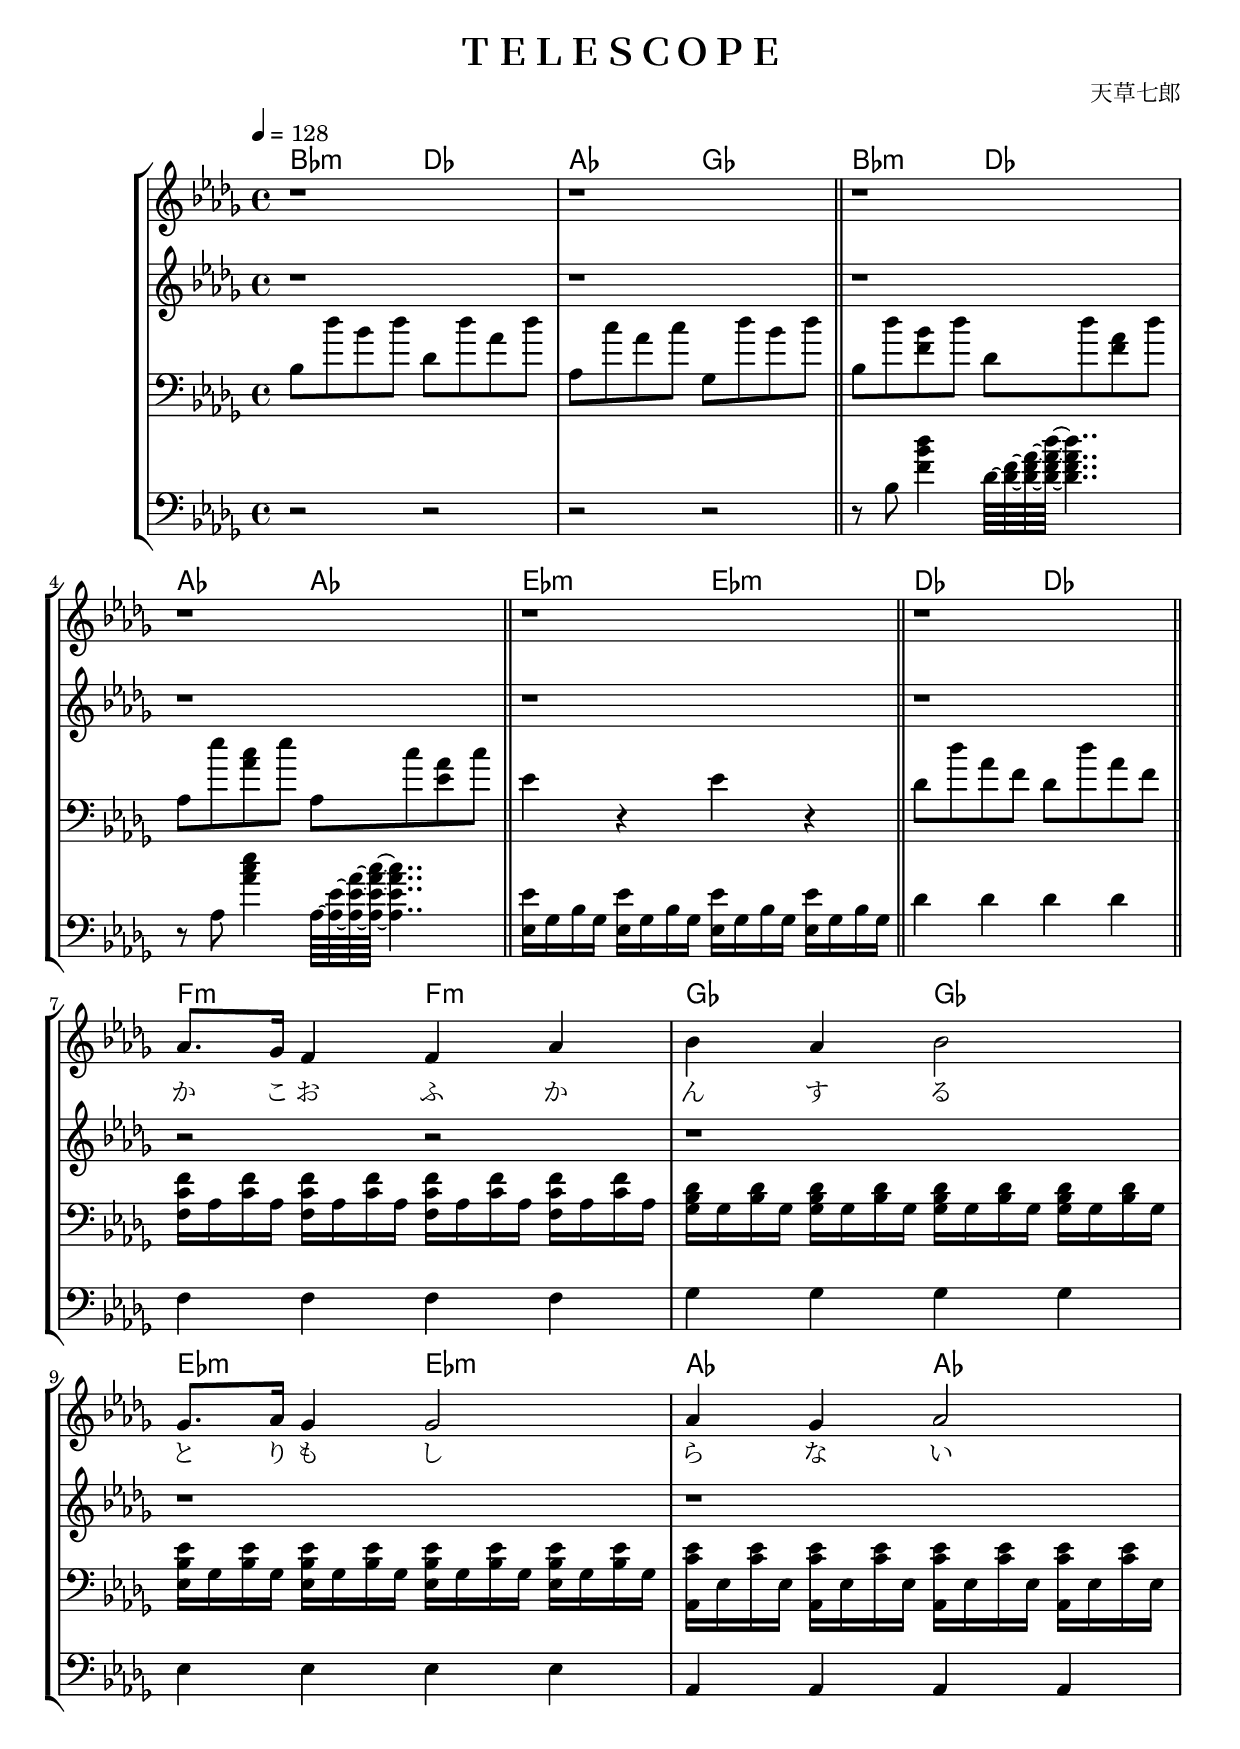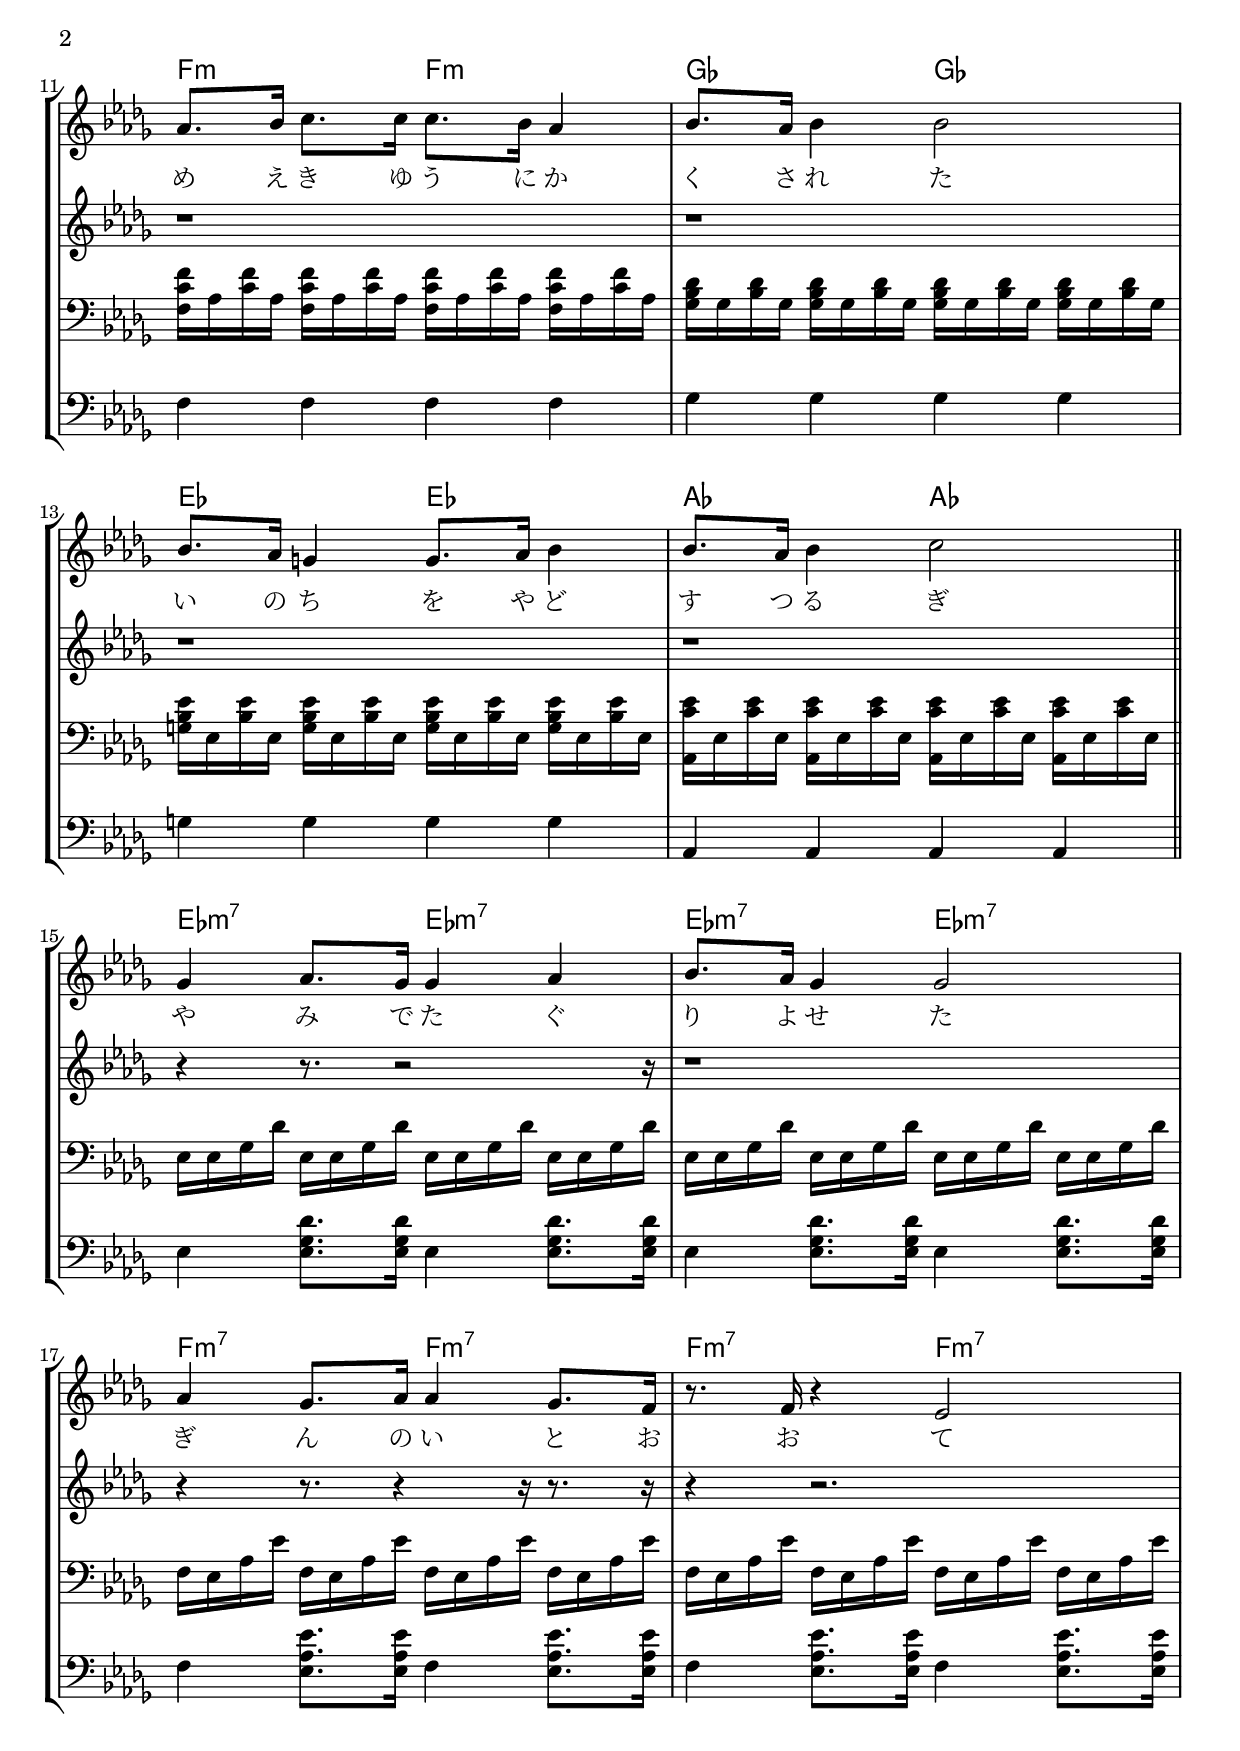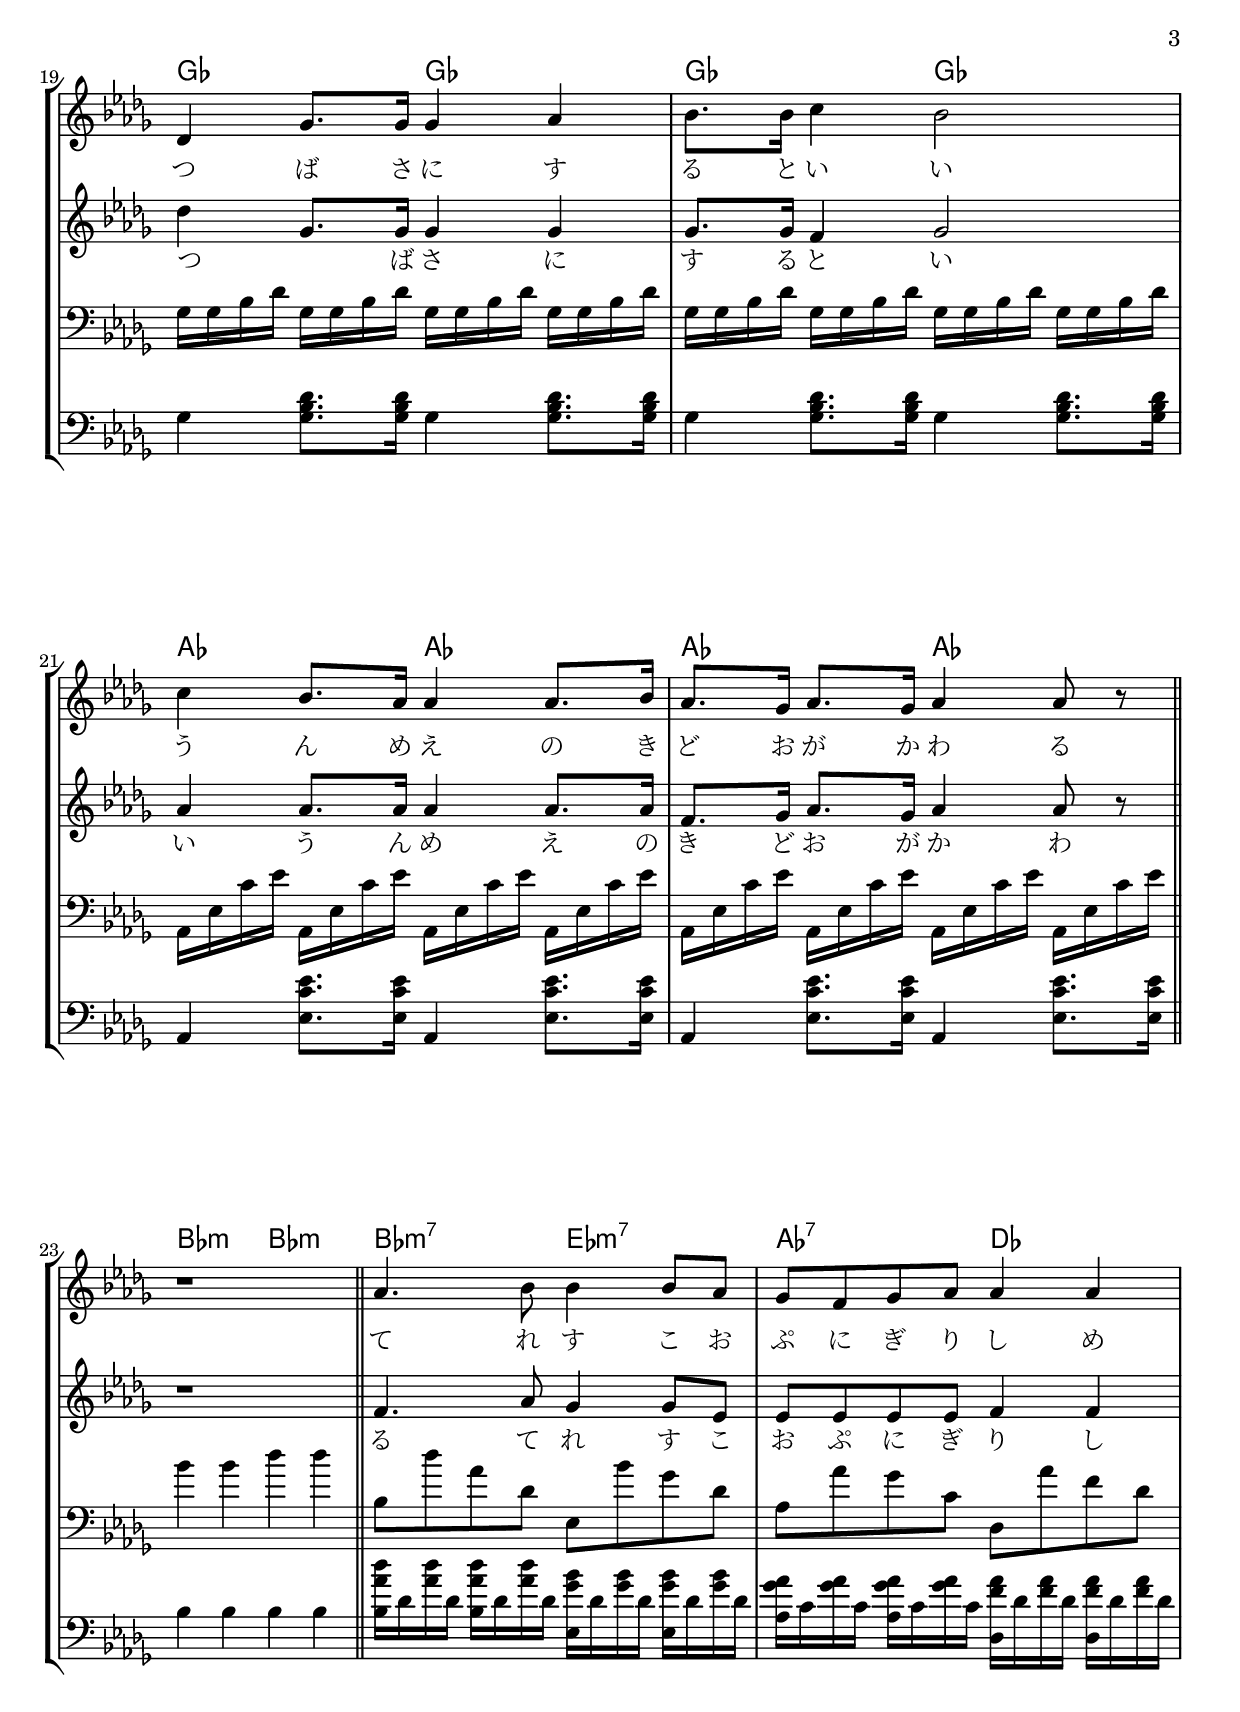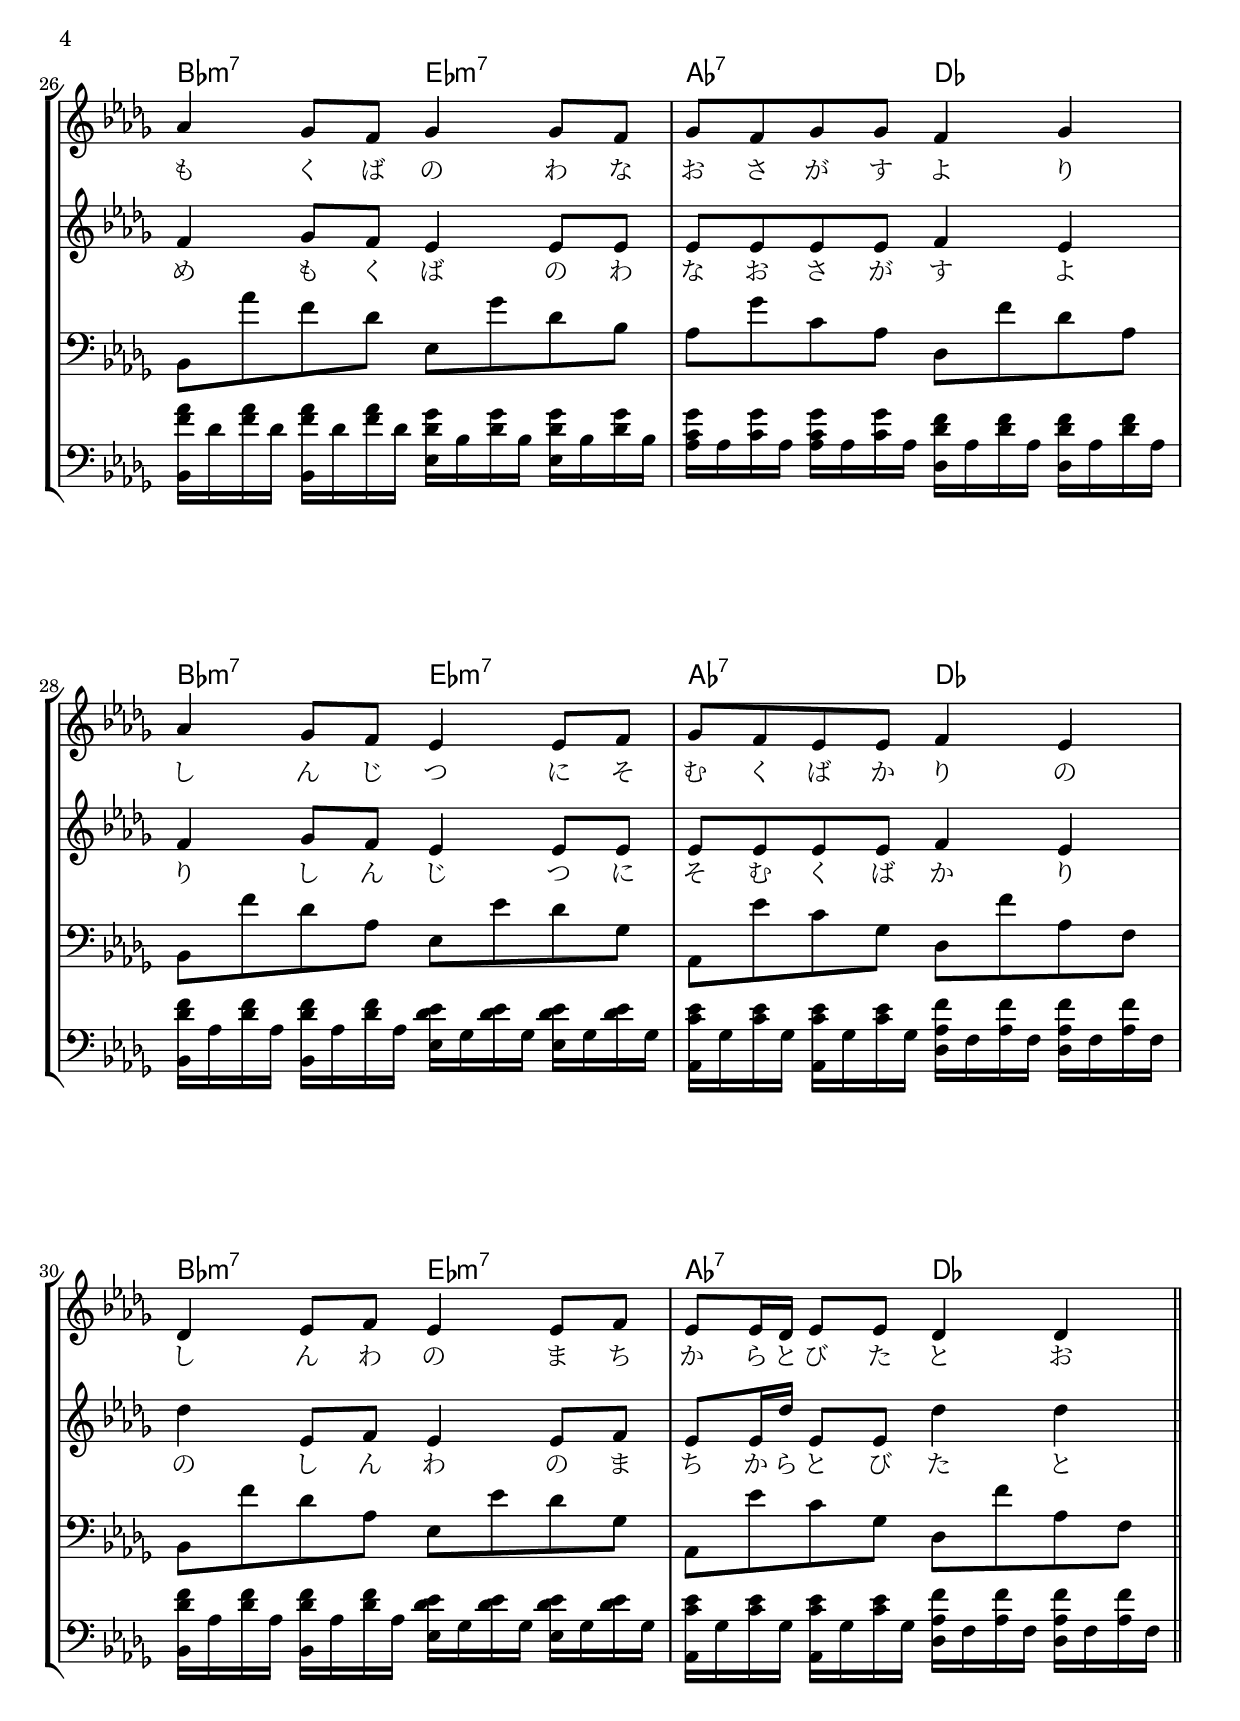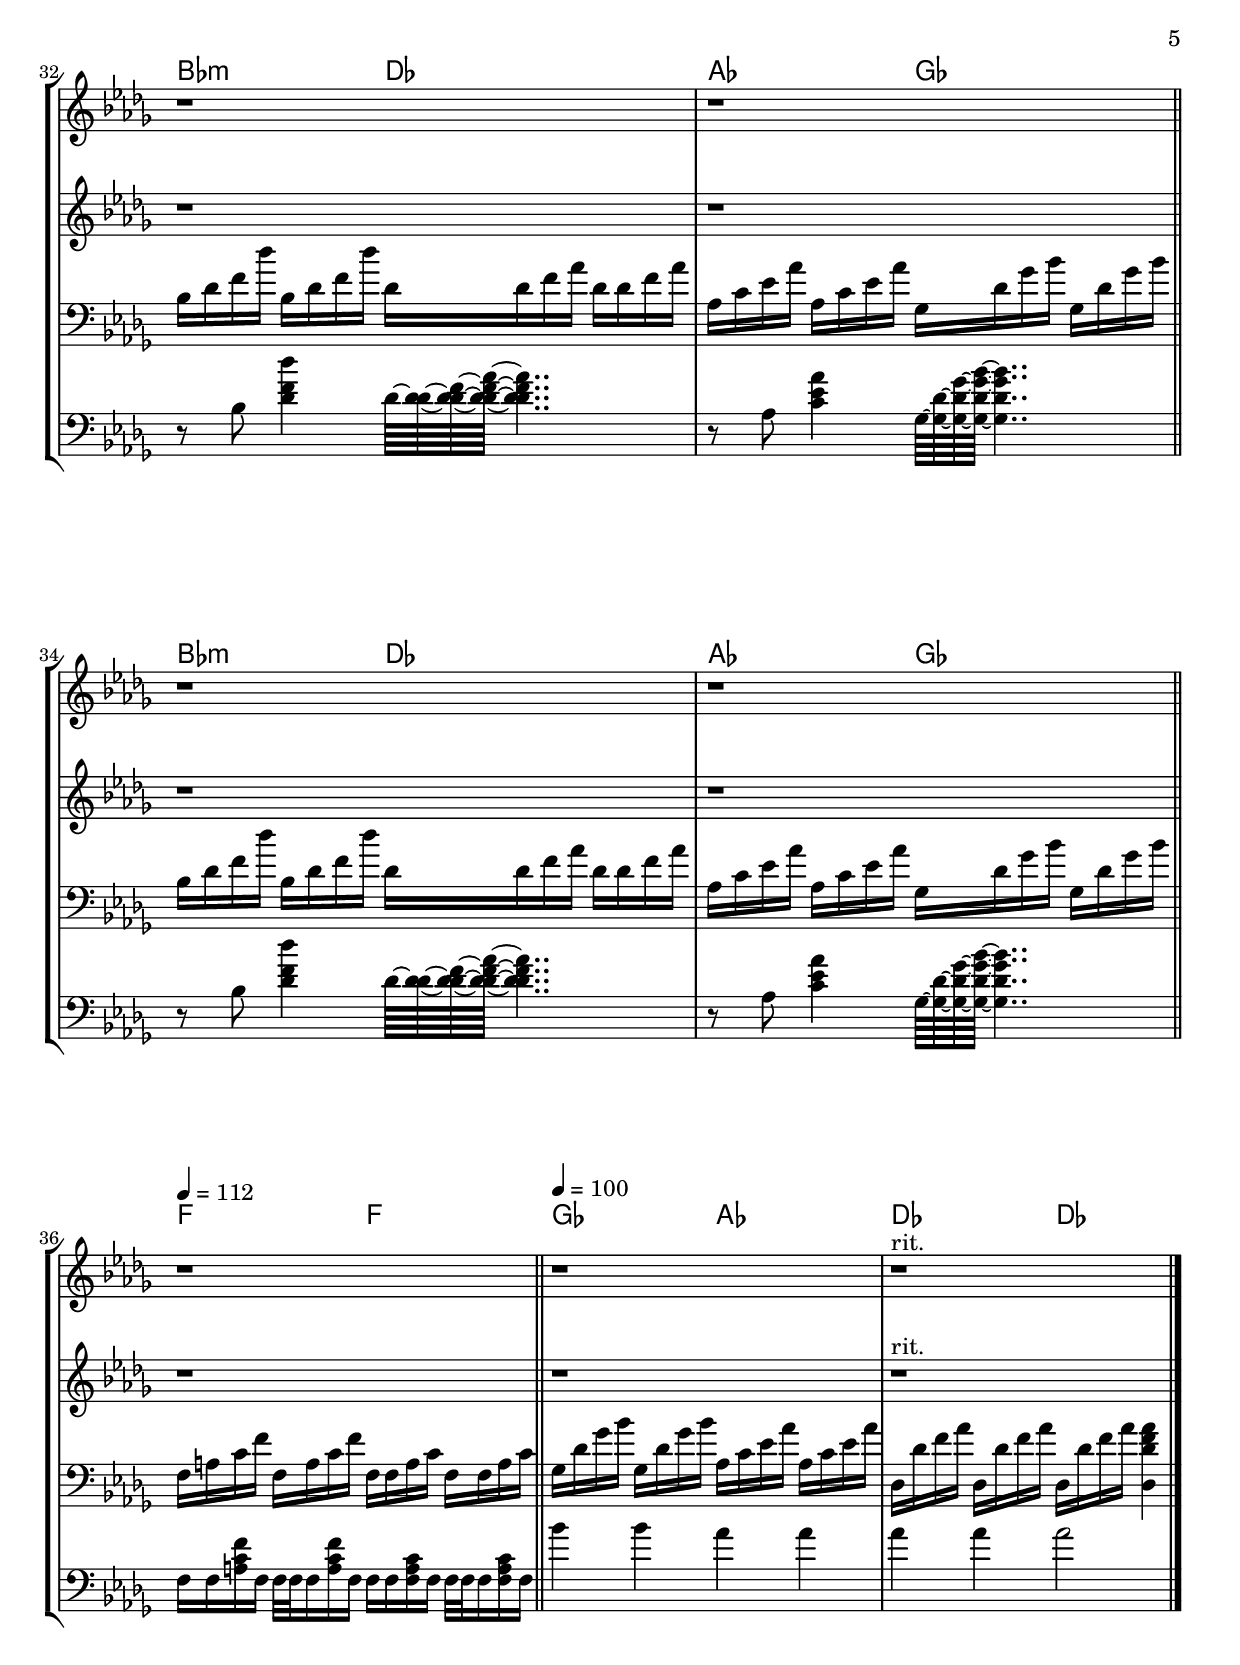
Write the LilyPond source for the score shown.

\version "2.12.1"

\header {
	title = \markup {ＴＥＬＥＳＣＯＰＥ}
	composer = \markup \center-column {天草七郎}
}

harmony = \chordmode {
	bes2:m des as ges 

	bes:m des as as 

	es:m es:m 

	des des 

	f:m f:m ges ges es:m es:m as as f:m f:m ges ges es es as as 

	es:min7 es:min7 es:min7 es:min7 f:min7 f:min7 f:min7 f:min7 ges ges ges ges as as as as 

	bes:m bes:m 

	bes:min7 es:min7 as:7 des bes:min7 es:min7 as:7 des bes:min7 es:min7 as:7 des bes:min7 es:min7 as:7 des 

	bes:m des as ges 

	bes:m des as ges 

	f f 

	ges as des des 
}

melody = {
	\key des \major
	\tempo 4 = 128
	r1 | r1   
	r1 | r1   
	r1   
	r1   
	\set Staff.midiInstrument = #"fss0.35"
	as'8.  ges'16  f'4  f'4  as'4 
	bes'4  as'4  bes'2 
	ges'8.  as'16  ges'4  ges'2 
	as'4  ges'4  as'2 
	as'8.  bes'16  c''8.  c''16  c''8.  bes'16  as'4 
	bes'8.  as'16  bes'4  bes'2 
	bes'8.  as'16  g'4  g'8.  as'16  bes'4 
	bes'8.  as'16  bes'4  c''2
	\set Staff.midiInstrument = #"fss0.35"
	ges'4  as'8.  ges'16  ges'4  as'4 
	bes'8.  as'16  ges'4  ges'2 
	as'4  ges'8.  as'16  as'4  ges'8.  f'16 
	r8.  f'16  r4  es'2 
	des'4  ges'8.  ges'16  ges'4  as'4 
	bes'8.  bes'16  c''4  bes'2 
	c''4  bes'8.  as'16  as'4  as'8.  bes'16 
	as'8.  ges'16  as'8.  ges'16  as'4  as'8  	r8 	r1   
	\set Staff.midiInstrument = #"fss0.35"
	as'4.  bes'8  bes'4  bes'8  as'8 
	ges'8  f'8  ges'8  as'8  as'4  as'4 
	as'4  ges'8  f'8  ges'4  ges'8  f'8 
	ges'8  f'8  ges'8  ges'8  f'4  ges'4 
	as'4  ges'8  f'8  es'4  es'8  f'8 
	ges'8  f'8  es'8  es'8  f'4  es'4 
	des'4  es'8  f'8  es'4  es'8  f'8 
	es'8  es'16  des'16  es'8  es'8  des'4  des'4
	r1 | r1   
	r1 | r1   
	\tempo 4 = 112
	r1   
	\tempo 4 = 100
	r1 | r1^"rit." \bar "|."
}

words = \lyricmode {
	
	
	
	
	か  こ  お  ふ  か  ん  す  る  と  り  も  し  ら  な  い  め  え  き  ゆ  う  に  か  く  さ  れ  た  い  の  ち  を  や  ど  す  つ  る  ぎ  
	や  み  で  た  ぐ  り  よ  せ  た  ぎ  ん  の  い  と  お  お  て  つ  ば  さ  に  す  る  と  い  い  う  ん  め  え  の  き  ど  お  が  か  わ  る  
	
	て  れ  す  こ  お  ぷ  に  ぎ  り  し  め  も  く  ば  の  わ  な  お  さ  が  す  よ  り  し  ん  じ  つ  に  そ  む  く  ば  か  り  の  し  ん  わ  の  ま  ち  か  ら  と  び  た  と  お  
	
	
	
	
}

secondmelody = {
	\key des \major
	\tempo 4 = 128
	r1 | r1   
	r1 | r1   
	r1   
	r1   
	\set Staff.midiInstrument = #"fss0.42"
	r2  r2 
	r1 
	r1~ 
	r1 
	 r1 
	r1 
	r1~ 
	r1
 	\set Staff.midiInstrument = #"fss0.32"
	r4  r8.  r2~r16~ 
	r1 
	 r4  r8.  r4~r16  r8.  r16~ 
	r4  r2. 
	des''4  ges'8.  ges'16  ges'4  ges'4 
	ges'8.  ges'16  f'4  ges'2 
	as'4  as'8.  as'16  as'4  as'8.  as'16 
	f'8.  ges'16  as'8.  ges'16  as'4  as'8  	r8 	r1   
	\set Staff.midiInstrument = #"fss0.32"
	f'4.  as'8  ges'4  ges'8  es'8 
	es'8  es'8  es'8  es'8  f'4  f'4 
	f'4  ges'8  f'8  es'4  es'8  es'8 
	es'8  es'8  es'8  es'8  f'4  es'4 
	f'4  ges'8  f'8  es'4  es'8  es'8 
	es'8  es'8  es'8  es'8  f'4  es'4 
	des''4  es'8  f'8  es'4  es'8  f'8 
	es'8  es'16  des''16  es'8  es'8  des''4  des''4
	r1 | r1   
	r1 | r1   
	\tempo 4 = 112
	r1   
	\tempo 4 = 100
	r1 | r1^"rit." \bar "|."
}

secondwords = \lyricmode {
	
	
	
	
	
	つ  ば  さ  に  す  る  と  い  い  う  ん  め  え  の  き  ど  お  が  か  わ  る  
	
	て  れ  す  こ  お  ぷ  に  ぎ  り  し  め  も  く  ば  の  わ  な  お  さ  が  す  よ  り  し  ん  じ  つ  に  そ  む  く  ば  か  り  の  し  ん  わ  の  ま  ち  か  ら  と  び  た  と  お  
	
	
	
	
}

tempochange = {
	\tempo 4 = 128
	r1 | r1 \bar "||"
	\tempo 4 = 128
	r1 | r1 \bar "||"
	\tempo 4 = 128
	r1 \bar "||"
	\tempo 4 = 128
	r1 \bar "||"
	\tempo 4 = 128
	r1 | r1 | r1 | r1 | r1 | r1 | r1 | r1 \bar "||"
	\tempo 4 = 128
	r1 | r1 | r1 | r1 | r1 | r1 | r1 | r1 \bar "||"
	\tempo 4 = 128
	r1 \bar "||"
	\tempo 4 = 128
	r1 | r1 | r1 | r1 | r1 | r1 | r1 | r1 \bar "||"
	\tempo 4 = 128
	r1 | r1 \bar "||"
	\tempo 4 = 128
	r1 | r1 \bar "||"
	\tempo 4 = 112
	r1 \bar "||"
	\tempo 4 = 100
	r1 | \tempo 4 = 75 r2 \tempo 4 = 66 r2 \bar "|."
}

mainacc = {
	\clef bass
	\set Staff.midiInstrument = #"orchestral strings"
	\key des \major
	\tempo 4 = 128
	bes8 des'' bes' des''
	des'8 des'' as' des''
	as8 c'' as' c''
	ges8 des'' bes' des''
	\bar "||"

	\set Staff.midiInstrument = #"orchestral strings"
	bes8 des'' <f' bes'> des''
	des'8 des'' <f' as'> des''
	as8 es'' <as' c''> es''
	as8 c'' <es' as'> c''
	\bar "||"

	\set Staff.midiInstrument = #"Clarinet"
	es'4 r4
	es'4 r4
	\bar "||"

	\set Staff.midiInstrument = #"Muted Trumpet"
	des'8 des'' as' f'
	des'8 des'' as' f'
	\bar "||"

	\set Staff.midiInstrument = #"Muted Trumpet"
	<f c' f'>16 as16 <c' f'>16 as16   <f c' f'>16 as16 <c' f'>16 as16
	<f c' f'>16 as16 <c' f'>16 as16   <f c' f'>16 as16 <c' f'>16 as16
	<ges bes des'>16 ges16 <bes des'>16 ges16   <ges bes des'>16 ges16 <bes des'>16 ges16
	<ges bes des'>16 ges16 <bes des'>16 ges16   <ges bes des'>16 ges16 <bes des'>16 ges16
	<es bes es'>16 ges16 <bes es'>16 ges16   <es bes es'>16 ges16 <bes es'>16 ges16
	<es bes es'>16 ges16 <bes es'>16 ges16   <es bes es'>16 ges16 <bes es'>16 ges16
	<as, c' es'>16 es16 <c' es'>16 es16   <as, c' es'>16 es16 <c' es'>16 es16
	<as, c' es'>16 es16 <c' es'>16 es16   <as, c' es'>16 es16 <c' es'>16 es16
	<f c' f'>16 as16 <c' f'>16 as16   <f c' f'>16 as16 <c' f'>16 as16
	<f c' f'>16 as16 <c' f'>16 as16   <f c' f'>16 as16 <c' f'>16 as16
	<ges bes des'>16 ges16 <bes des'>16 ges16   <ges bes des'>16 ges16 <bes des'>16 ges16
	<ges bes des'>16 ges16 <bes des'>16 ges16   <ges bes des'>16 ges16 <bes des'>16 ges16
	<g bes es'>16 es16 <bes es'>16 es16   <g bes es'>16 es16 <bes es'>16 es16
	<g bes es'>16 es16 <bes es'>16 es16   <g bes es'>16 es16 <bes es'>16 es16
	<as, c' es'>16 es16 <c' es'>16 es16   <as, c' es'>16 es16 <c' es'>16 es16
	<as, c' es'>16 es16 <c' es'>16 es16   <as, c' es'>16 es16 <c' es'>16 es16
	\bar "||"

	\set Staff.midiInstrument = #"Electric Guitar (clean)"
	es16 es ges des' es es ges des'
	es16 es ges des' es es ges des'
	es16 es ges des' es es ges des'
	es16 es ges des' es es ges des'
	f16 es as es' f es as es'
	f16 es as es' f es as es'
	f16 es as es' f es as es'
	f16 es as es' f es as es'
	ges16 ges bes des' ges ges bes des'
	ges16 ges bes des' ges ges bes des'
	ges16 ges bes des' ges ges bes des'
	ges16 ges bes des' ges ges bes des'
	as,16 es c' es' as, es c' es'
	as,16 es c' es' as, es c' es'
	as,16 es c' es' as, es c' es'
	as,16 es c' es' as, es c' es'
	\bar "||"

	\set Staff.midiInstrument = #"Accordion"
	bes'4 bes'4
	des''4 des''4
	\bar "||"

	\set Staff.midiInstrument = #"Distorted Guitar"
	bes8 des'' as' des'
	es8 bes' ges' des'
	as8 as' ges' c'
	des8 as' f' des'
	bes,8 as' f' des'
	es8 ges' des' bes
	as8 ges' c' as
	des8 f' des' as
	bes,8 f' des' as
	es8 es' des' ges
	as,8 es' c' ges
	des8 f' as f
	bes,8 f' des' as
	es8 es' des' ges
	as,8 es' c' ges
	des8 f' as f
	\bar "||"

	\set Staff.midiInstrument = #"Distorted Guitar"
	bes16 des' f' des'' bes des' f' des''
	des'16 des' f' as' des' des' f' as'
	as16 c' es' as' as c' es' as'
	ges16 des' ges' bes' ges des' ges' bes'
	\bar "||"

	\set Staff.midiInstrument = #"Acoustic Guitar (steel)"
	bes16 des' f' des'' bes des' f' des''
	des'16 des' f' as' des' des' f' as'
	as16 c' es' as' as c' es' as'
	ges16 des' ges' bes' ges des' ges' bes'
	\bar "||"

	\set Staff.midiInstrument = #"Viola"
	\tempo 4 = 112
	f16 a c' f' f a c' f'
	f16 f a c' f f a c'
	\bar "||"

	\set Staff.midiInstrument = #"orchestral strings"
	\tempo 4 = 100
	ges16 des' ges' bes' ges des' ges' bes'
	as16 c' es' as' as c' es' as'
	des16 des' f' as' des des' f' as'
	des16 des' f' as' <des des' f' as'>4
	\bar "|."
}

subacc = {
	\clef bass
	\set Staff.midiInstrument = #"Acoustic grand"
	\key des \major
	\tempo 4 = 128
	r2
	r2
	r2
	r2
	\bar "||"

	\set Staff.midiInstrument = #"Slap Bass 1"
	r8 bes8 <f' bes' des''>4
	des'64~ <des'~ f'~> <des'~ f'~ as'~> <des' f' as' des''>~ <des' f' as' des''>4..
	r8 as8 <as' c'' es''>4
	as64~ <as~ es'~> <as~ es'~ as'~> <as es' as' c''>~ <as es' as' c''>4..
	\bar "||"

	\set Staff.midiInstrument = #"Sitar"
	<es es'>16 ges bes ges <es es'> ges bes ges
	<es es'>16 ges bes ges <es es'> ges bes ges
	\bar "||"

	\set Staff.midiInstrument = #"Sitar"
	des'4 des'4
	des'4 des'4
	\bar "||"

	\set Staff.midiInstrument = #"Banjo"
	f4 f4
	f4 f4
	ges4 ges4
	ges4 ges4
	es4 es4
	es4 es4
	as,4 as,4
	as,4 as,4
	f4 f4
	f4 f4
	ges4 ges4
	ges4 ges4
	g4 g4
	g4 g4
	as,4 as,4
	as,4 as,4
	\bar "||"

	\set Staff.midiInstrument = #"Electric Bass (pick)"
	es4 <es ges des'>8. <es ges des'>16
	es4 <es ges des'>8. <es ges des'>16
	es4 <es ges des'>8. <es ges des'>16
	es4 <es ges des'>8. <es ges des'>16
	f4 <es as es'>8. <es as es'>16
	f4 <es as es'>8. <es as es'>16
	f4 <es as es'>8. <es as es'>16
	f4 <es as es'>8. <es as es'>16
	ges4 <ges bes des'>8. <ges bes des'>16
	ges4 <ges bes des'>8. <ges bes des'>16
	ges4 <ges bes des'>8. <ges bes des'>16
	ges4 <ges bes des'>8. <ges bes des'>16
	as,4 <es c' es'>8. <es c' es'>16
	as,4 <es c' es'>8. <es c' es'>16
	as,4 <es c' es'>8. <es c' es'>16
	as,4 <es c' es'>8. <es c' es'>16
	\bar "||"

	\set Staff.midiInstrument = #"Acoustic Guitar (steel)"
	bes4 bes4
	bes4 bes4
	\bar "||"

	\set Staff.midiInstrument = #"Church organ"
	<bes as' des''>16 des'16 <as' des''>16 des'16   <bes as' des''>16 des'16 <as' des''>16 des'16
	<es ges' bes'>16 des'16 <ges' bes'>16 des'16   <es ges' bes'>16 des'16 <ges' bes'>16 des'16
	<as ges' as'>16 c'16 <ges' as'>16 c'16   <as ges' as'>16 c'16 <ges' as'>16 c'16
	<des f' as'>16 des'16 <f' as'>16 des'16   <des f' as'>16 des'16 <f' as'>16 des'16
	<bes, f' as'>16 des'16 <f' as'>16 des'16   <bes, f' as'>16 des'16 <f' as'>16 des'16
	<es des' ges'>16 bes16 <des' ges'>16 bes16   <es des' ges'>16 bes16 <des' ges'>16 bes16
	<as c' ges'>16 as16 <c' ges'>16 as16   <as c' ges'>16 as16 <c' ges'>16 as16
	<des des' f'>16 as16 <des' f'>16 as16   <des des' f'>16 as16 <des' f'>16 as16
	<bes, des' f'>16 as16 <des' f'>16 as16   <bes, des' f'>16 as16 <des' f'>16 as16
	<es des' es'>16 ges16 <des' es'>16 ges16   <es des' es'>16 ges16 <des' es'>16 ges16
	<as, c' es'>16 ges16 <c' es'>16 ges16   <as, c' es'>16 ges16 <c' es'>16 ges16
	<des as f'>16 f16 <as f'>16 f16   <des as f'>16 f16 <as f'>16 f16
	<bes, des' f'>16 as16 <des' f'>16 as16   <bes, des' f'>16 as16 <des' f'>16 as16
	<es des' es'>16 ges16 <des' es'>16 ges16   <es des' es'>16 ges16 <des' es'>16 ges16
	<as, c' es'>16 ges16 <c' es'>16 ges16   <as, c' es'>16 ges16 <c' es'>16 ges16
	<des as f'>16 f16 <as f'>16 f16   <des as f'>16 f16 <as f'>16 f16
	\bar "||"

	\set Staff.midiInstrument = #"Slap Bass 1"
	r8 bes8 <des' f' des''>4
	des'64~ <des'~ des'~> <des'~ des'~ f'~> <des' des' f' as'>~ <des' des' f' as'>4..
	r8 as8 <c' es' as'>4
	ges64~ <ges~ des'~> <ges~ des'~ ges'~> <ges des' ges' bes'>~ <ges des' ges' bes'>4..
	\bar "||"

	\set Staff.midiInstrument = #"Slap Bass 1"
	r8 bes8 <des' f' des''>4
	des'64~ <des'~ des'~> <des'~ des'~ f'~> <des' des' f' as'>~ <des' des' f' as'>4..
	r8 as8 <c' es' as'>4
	ges64~ <ges~ des'~> <ges~ des'~ ges'~> <ges des' ges' bes'>~ <ges des' ges' bes'>4..
	\bar "||"

	\set Staff.midiInstrument = #"Music box"
	\tempo 4 = 112
	f16 f16 <a c' f'>16 f16   f32 f32 f16 <a c' f'>16 f16
	f16 f16 <f a c'>16 f16   f32 f32 f16 <f a c'>16 f16
	\bar "||"

	\set Staff.midiInstrument = #"Clarinet"
	\tempo 4 = 100
	bes'4 bes'4
	as'4 as'4
	as'4 as'4
	as'2
	\bar "|."
}

percA = {
	\drummode {
	r1 |r1 \bar "||"
	r1 |r1 \bar "||"
	r1 \bar "||"
	r2. hho4  \bar "||"
	r1  |r2. hho4  |r1  |r2. hho4  |r1  |r2. hho4  |r1  |r2. hho4  \bar "||"
	r8 hho8 hho8 hho8 hho8 hho8 hho8 hho8  |hho8 hho8 hho8 hho8 hho8 hho8 hho8 hho8  |r8 hho8 hho8 hho8 hho8 hho8 hho8 hho8  |hho8 hho8 hho8 hho8 hho2  |r8 hho8 hho8 hho8 hho8 hho8 hho8 hho8  |hho8 hho8 hho8 hho8 hho8 hho8 hho8 hho8  |r8 hho8 hho8 hho8 hho8 hho8 hho8 hho8  |hho8 hho8 hho2.  \bar "||"
	hho8 hho8 hho2.  \bar "||"
	r8 hho8 hho8 hho8 hho8 hho8 hho8 hho8  |hho8 hho8 hho8 hho8 hho8 hho8 hho8 hho8  |r8 hho8 hho8 hho8 hho8 hho8 hho8 hho8  |hho8 hho8 hho8 hho8 hho2  |r8 hho8 hho8 hho8 hho8 hho8 hho8 hho8  |hho8 hho8 hho8 hho8 hho8 hho8 hho8 hho8  |r8 hho8 hho8 hho8 hho8 hho8 hho8 hho8  |hho8 hho8 hho2.  \bar "||"
	r8 hho8 hho8 hho8 hho8 hho8 hho8 hho8  |hho8 hho8 hho2.  \bar "||"
	r1  |r2. hho4  \bar "||"
	r2. hho4  \bar "||"
	r1 |r1 \bar "|."
	}
}

percB = {
	\drummode {
	r1 |r1 \bar "||"
	r1 |r1 \bar "||"
	r1 \bar "||"
	r16 hhp16 hhp8 hhp16 hhp8 hhp2 hhp16  \bar "||"
	r16 hhp16 hhp8 hhp16 hhp8 hhp2 r16  |r16 hhp16 hhp8 hhp16 hhp8 hhp2 r16  |r16 hhp16 hhp8 hhp16 hhp8 hhp2 r16  |r16 hhp16 hhp8 hhp16 hhp8 hhp2 r16  |r16 hhp16 hhp8 hhp16 hhp8 hhp2 r16  |r16 hhp16 hhp8 hhp16 hhp8 hhp2 r16  |r16 hhp16 hhp8 hhp16 hhp8 hhp2 r16  |r16 hhp16 hhp8 hhp16 hhp8 hhp2 hhp16  \bar "||"
	r8 sn4 sn4 sn4 sn8  |r8 sn4 sn4 sn4 sn8  |r8 sn4 sn4 sn4 sn8  |r8 sn4 sn8 sn8 sn16 sn4 r16  |r8 sn4 sn4 sn4 sn8  |r8 sn4 sn4 sn4 sn8  |r8 sn4 sn4 sn4 sn8  |r8 sn8. sn16 sn8 sn16 sn16 sn16 sn8. sn8  \bar "||"
	r8 sn8. sn16 sn8 sn16 sn16 sn16 sn8. sn8  \bar "||"
	r8 sn4 sn4 sn4 sn8  |r8 sn4 sn4 sn4 sn8  |r8 sn4 sn4 sn4 sn8  |r8 sn4 sn8 sn8 sn16 sn4 r16  |r8 sn4 sn4 sn4 sn8  |r8 sn4 sn4 sn4 sn8  |r8 sn4 sn4 sn4 sn8  |r8 sn8. sn16 sn8 sn16 sn16 sn16 sn8. sn8  \bar "||"
	r8 sn4 sn4 sn4 sn8  |r8 sn8. sn16 sn8 sn16 sn16 sn16 sn8. sn8  \bar "||"
	r16 hhp16 hhp8 hhp16 hhp8 hhp2 r16  |r16 hhp16 hhp8 hhp16 hhp8 hhp2 hhp16  \bar "||"
	r16 hhp16 hhp8 hhp16 hhp8 hhp2 hhp16  \bar "||"
	r1 |r1 \bar "|."
	}
}

percC = {
	\drummode {
	r1 |r1 \bar "||"
	r1 |r1 \bar "||"
	r1 \bar "||"
	hh8. hh8. hh4 hh4 hh8  \bar "||"
	hh8. hh8. hh2 r8  |hh8. hh8. hh2 hh8  |hh8. hh8. hh2 r8  |hh8. hh8. hh2 hh8  |hh8. hh8. hh2 r8  |hh8. hh8. hh2 hh8  |hh8. hh8. hh2 r8  |hh8. hh8. hh4 hh4 hh8  \bar "||"
	bd4 bd4 bd8. bd8 bd8.  |bd4 bd4 bd8. bd8 bd8.  |bd4 bd4 bd8. bd8 bd8.  |bd4 bd4 r16 bd4. r16  |bd4 bd4 bd8. bd8 bd8.  |bd4 bd4 bd8. bd8 bd8.  |bd4 bd4 bd8. bd8 bd8.  |bd8 bd8 bd8. bd8. bd8 bd8 bd8  \bar "||"
	bd8 bd8 bd8. bd8. bd8 bd8 bd8  \bar "||"
	bd4 bd4 bd8. bd8 bd8.  |bd4 bd4 bd8. bd8 bd8.  |bd4 bd4 bd8. bd8 bd8.  |bd4 bd4 r16 bd4. r16  |bd4 bd4 bd8. bd8 bd8.  |bd4 bd4 bd8. bd8 bd8.  |bd4 bd4 bd8. bd8 bd8.  |bd8 bd8 bd8. bd8. bd8 bd8 bd8  \bar "||"
	bd4 bd4 bd8. bd8 bd8.  |bd8 bd8 bd8. bd8. bd8 bd8 bd8  \bar "||"
	hh8. hh8. hh2 r8  |hh8. hh8. hh4 hh4 hh8  \bar "||"
	hh8. hh8. hh4 hh4 hh8  \bar "||"
	r1 |r1 \bar "|."
	}
}

percD = {
	\drummode {
	r1 |r1 \bar "||"
	r1 |r1 \bar "||"
	r1 \bar "||"
	r2 ss2  \bar "||"
	r2 ss2  |r2 ss2  |r2 ss2  |r2 ss2  |r2 ss2  |r2 ss2  |r2 ss2  |r2 ss2  \bar "||"
	cymc1  |r1  |cymc1  |r1  |cymc1  |r1  |cymc1  |r1  \bar "||"
	cymc1  \bar "||"
	cymc1  |r1  |cymc1  |r1  |cymc1  |r1  |cymc1  |r1  \bar "||"
	cymc1  |r1  \bar "||"
	r2 ss2  |r2 ss2  \bar "||"
	r2 ss2  \bar "||"
	r1 |r1 \bar "|."
	}
}

percE = {
	\drummode {
	r1 |r1 \bar "||"
	r1 |r1 \bar "||"
	r1 \bar "||"
	bd4. bd4 bd4.  \bar "||"
	bd2 r8 bd4 bd8  |bd4. bd4 bd4 bd8  |bd2 r8 bd4 bd8  |bd4. bd4 bd4 bd8  |bd2 r8 bd4 bd8  |bd4. bd4 bd4 bd8  |bd2 r8 bd4 bd8  |bd4. bd4 bd4.  \bar "||"
	r1 |r1 |r1 |r2. tommh16 tommh8.  |r1 |r1 |r1 |r2. tommh16 tommh8.  \bar "||"
	r1 \bar "||"
	r1 |r1 |r1 |r2. tommh16 tommh8.  |r1 |r1 |r1 |r2. tommh16 tommh8.  \bar "||"
	r1 |r1 \bar "||"
	bd2 r8 bd4 bd8  |bd4. bd4 bd4.  \bar "||"
	bd4. bd4 bd4.  \bar "||"
	r1 |r1 \bar "|."
	}
}

percF = {
	\drummode {
	r1 | r1 \bar "||"
	r1 | r1 \bar "||"
	r1 \bar "||"
	r1 \bar "||"
	r1 | r1 | r1 | r1 | r1 | r1 | r1 | r1 \bar "||"
	r1 |r1 |r1 |r2. r8 tomfh16 tomfh16  |r1 |r1 |r1 |r2. r8 tomfh8  \bar "||"
	r2. r8 tomfh8  \bar "||"
	r1 |r1 |r1 |r2. r8 tomfh16 tomfh16  |r1 |r1 |r1 |r2. r8 tomfh8  \bar "||"
	r1 |r2. r8 tomfh8  \bar "||"
	r1 | r1 \bar "||"
	r1 \bar "||"
	r1 | r1 \bar "|."
	}
}

percG = {
	\drummode {
	r1 | r1 \bar "||"
	r1 | r1 \bar "||"
	r1 \bar "||"
	r1 \bar "||"
	r1 | r1 | r1 | r1 | r1 | r1 | r1 | r1 \bar "||"
	r1 |r1 |r1 |r1 |r1 |r1 |r1 |r2. tomml16 tomml8.  \bar "||"
	r2. tomml16 tomml8.  \bar "||"
	r1 |r1 |r1 |r1 |r1 |r1 |r1 |r2. tomml16 tomml8.  \bar "||"
	r1 |r2. tomml16 tomml8.  \bar "||"
	r1 | r1 \bar "||"
	r1 \bar "||"
	r1 | r1 \bar "|."
	}
}

\score {
	<<
		\new StaffGroup <<
			\new ChordNames {\harmony}
			\new Voice = "melody" {\melody}
			\new Lyrics \lyricsto "melody" \words
			\new Voice = "secondmelody" {\secondmelody}
			\new Lyrics \lyricsto "secondmelody" \secondwords
			\new Staff = "mainacc" {\mainacc}
			\new Staff = "subacc" {\subacc}
		>>
	>>
	\layout { }
}
